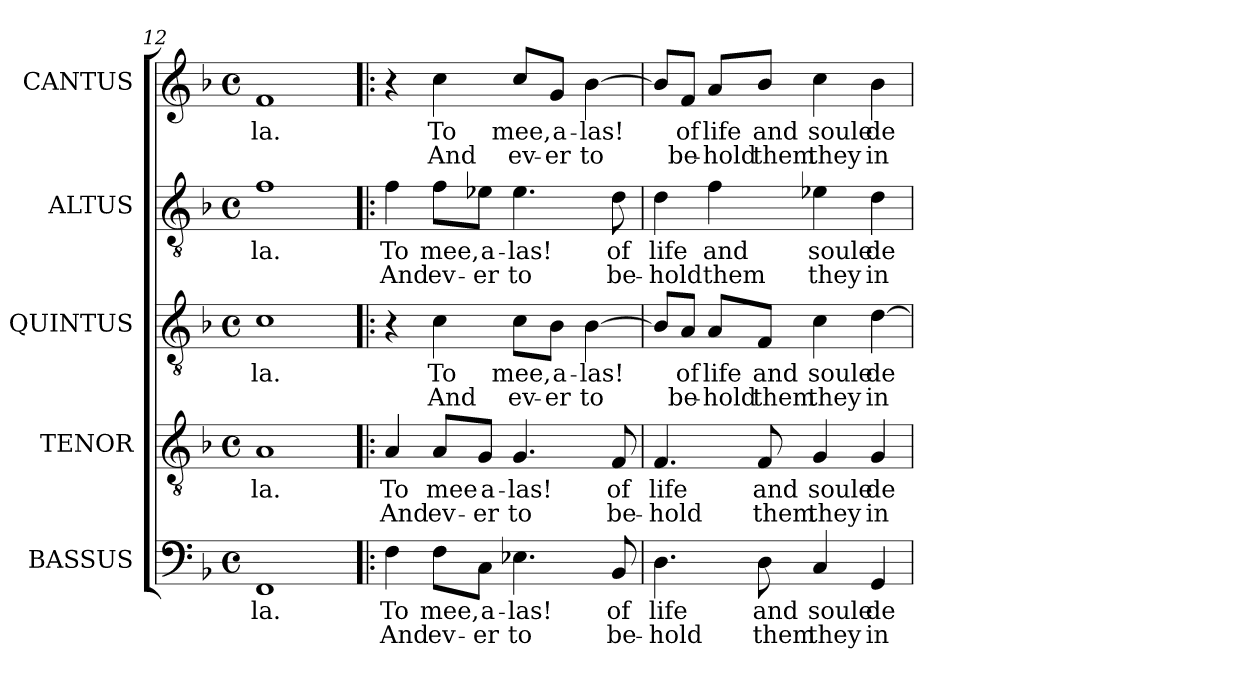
**kern	**text	**text	**kern	**text	**text	**kern	**text	**text	**kern	**text	**text	**kern	**text	**text
*part5	*part5	*part5	*part4	*part4	*part4	*part3	*part3	*part3	*part2	*part2	*part2	*part1	*part1	*part1
*staff5	*staff5	*staff5	*staff4	*staff4	*staff4	*staff3	*staff3	*staff3	*staff2	*staff2	*staff2	*staff1	*staff1	*staff1
*I"BASSUS	*	*	*I"TENOR	*	*	*I"QUINTUS	*	*	*I"ALTUS	*	*	*I"CANTUS	*	*
*I'B	*	*	*I'T	*	*	*	*	*	*I'A.	*	*	*I'S	*	*
*clefF4	*	*	*clefGv2	*	*	*clefGv2	*	*	*clefGv2	*	*	*clefG2	*	*
*	*	*	*ITrd7c12	*	*	*ITrd7c12	*	*	*ITrd7c12	*	*	*	*	*
*k[b-]	*	*	*k[b-]	*	*	*k[b-]	*	*	*k[b-]	*	*	*k[b-]	*	*
*F:	*	*	*F:	*	*	*F:	*	*	*F:	*	*	*F:	*	*
*M4/4	*	*	*M4/4	*	*	*M4/4	*	*	*M4/4	*	*	*M4/4	*	*
*met(c)	*	*	*met(c)	*	*	*met(c)	*	*	*met(c)	*	*	*met(c)	*	*
=12	=12	=12	=12	=12	=12	=12	=12	=12	=12	=12	=12	=12	=12	=12
!	!LO:LY:b:color=#000000	!	!	!	!	!	!	!	!	!	!	!	!	!
!	!	!	!	!LO:LY:b:color=#000000	!	!	!	!	!	!	!	!	!	!
!	!	!	!	!	!	!	!LO:LY:b:color=#000000	!	!	!	!	!	!	!
!	!	!	!	!	!	!	!	!	!	!LO:LY:b:color=#000000	!	!	!	!
!	!	!	!	!	!	!	!	!	!	!	!	!	!LO:LY:b:color=#000000	!
1FFi	la.	.	1AAi	la.	.	1Ci	la.	.	1Fi	la.	.	1fi	la.	.
=13!|:	=13!|:	=13!|:	=13!|:	=13!|:	=13!|:	=13!|:	=13!|:	=13!|:	=13!|:	=13!|:	=13!|:	=13!|:	=13!|:	=13!|:
!	!LO:LY:b:color=#000000	!LO:LY:b:color=#000000	!	!	!	!	!	!	!	!	!	!	!	!
!	!	!	!	!LO:LY:b:color=#000000	!LO:LY:b:color=#000000	!	!	!	!	!	!	!	!	!
!	!	!	!	!	!	!	!	!	!	!LO:LY:b:color=#000000	!LO:LY:b:color=#000000	!	!	!
4Fi\	To	And	4AAi/	To	And	4r	.	.	4Fi\	To	And	4r	.	.
!	!LO:LY:b:color=#000000	!LO:LY:b:color=#000000	!	!	!	!	!	!	!	!	!	!	!	!
!	!	!	!	!LO:LY:b:color=#000000	!LO:LY:b:color=#000000	!	!	!	!	!	!	!	!	!
!	!	!	!	!	!	!	!LO:LY:b:color=#000000	!LO:LY:b:color=#000000	!	!	!	!	!	!
!	!	!	!	!	!	!	!	!	!	!LO:LY:b:color=#000000	!LO:LY:b:color=#000000	!	!	!
!	!	!	!	!	!	!	!	!	!	!	!	!	!LO:LY:b:color=#000000	!LO:LY:b:color=#000000
8Fi\L	mee,	ev-	8AAi/L	mee	ev-	4Ci\	To	And	8Fi\L	mee,	ev-	4cci\	To	And
!	!LO:LY:b:color=#000000	!LO:LY:b:color=#000000	!	!	!	!	!	!	!	!	!	!	!	!
!	!	!	!	!LO:LY:b:color=#000000	!LO:LY:b:color=#000000	!	!	!	!	!	!	!	!	!
!	!	!	!	!	!	!	!	!	!	!LO:LY:b:color=#000000	!LO:LY:b:color=#000000	!	!	!
8Ci\J	a-	-er	8GGi/J	a-	-er	.	.	.	8E-Xi\J	a-	-er	.	.	.
!	!LO:LY:b:color=#000000	!LO:LY:b:color=#000000	!	!	!	!	!	!	!	!	!	!	!	!
!	!	!	!	!LO:LY:b:color=#000000	!LO:LY:b:color=#000000	!	!	!	!	!	!	!	!	!
!	!	!	!	!	!	!	!LO:LY:b:color=#000000	!LO:LY:b:color=#000000	!	!	!	!	!	!
!	!	!	!	!	!	!	!	!	!	!LO:LY:b:color=#000000	!LO:LY:b:color=#000000	!	!	!
!	!	!	!	!	!	!	!	!	!	!	!	!	!LO:LY:b:color=#000000	!LO:LY:b:color=#000000
4.E-Xi\	-las!	to	4.GGi/	-las!	to	8Ci\L	mee,	ev-	4.E-i\	-las!	to	8cci/L	mee,	ev-
!	!	!	!	!	!	!	!LO:LY:b:color=#000000	!LO:LY:b:color=#000000	!	!	!	!	!	!
!	!	!	!	!	!	!	!	!	!	!	!	!	!LO:LY:b:color=#000000	!LO:LY:b:color=#000000
.	.	.	.	.	.	8BB-i\J	a-	-er	.	.	.	8gi/J	a-	-er
!	!	!	!	!	!	!	!LO:LY:b:color=#000000	!LO:LY:b:color=#000000	!	!	!	!	!	!
!	!	!	!	!	!	!	!	!	!	!	!	!	!LO:LY:b:color=#000000	!LO:LY:b:color=#000000
.	.	.	.	.	.	[>4BB-i\	-las!	to	.	.	.	[>4b-i\	-las!	to
!	!LO:LY:b:color=#000000	!LO:LY:b:color=#000000	!	!	!	!	!	!	!	!	!	!	!	!
!	!	!	!	!LO:LY:b:color=#000000	!LO:LY:b:color=#000000	!	!	!	!	!	!	!	!	!
!	!	!	!	!	!	!	!	!	!	!LO:LY:b:color=#000000	!LO:LY:b:color=#000000	!	!	!
8BB-i/	of	be-	8FFi/	of	be-	.	.	.	8Di\	of	be-	.	.	.
=14	=14	=14	=14	=14	=14	=14	=14	=14	=14	=14	=14	=14	=14	=14
!	!LO:LY:b:color=#000000	!LO:LY:b:color=#000000	!	!	!	!	!	!	!	!	!	!	!	!
!	!	!	!	!LO:LY:b:color=#000000	!LO:LY:b:color=#000000	!	!	!	!	!	!	!	!	!
!	!	!	!	!	!	!	!	!	!	!LO:LY:b:color=#000000	!LO:LY:b:color=#000000	!	!	!
4.Di\	life	-hold	4.FFi/	life	-hold	8BB-i/L]	.	.	4Di\	life	-hold	8b-i/L]	.	.
!	!	!	!	!	!	!	!LO:LY:b:color=#000000	!LO:LY:b:color=#000000	!	!	!	!	!	!
!	!	!	!	!	!	!	!	!	!	!	!	!	!LO:LY:b:color=#000000	!LO:LY:b:color=#000000
.	.	.	.	.	.	8AAi/J	of	be-	.	.	.	8fi/J	of	be-
!	!	!	!	!	!	!	!LO:LY:b:color=#000000	!LO:LY:b:color=#000000	!	!	!	!	!	!
!	!	!	!	!	!	!	!	!	!	!LO:LY:b:color=#000000	!LO:LY:b:color=#000000	!	!	!
!	!	!	!	!	!	!	!	!	!	!	!	!	!LO:LY:b:color=#000000	!LO:LY:b:color=#000000
.	.	.	.	.	.	8AAi/L	life	-hold	4Fi\	and	them	8ai/L	life	-hold
!	!LO:LY:b:color=#000000	!LO:LY:b:color=#000000	!	!	!	!	!	!	!	!	!	!	!	!
!	!	!	!	!LO:LY:b:color=#000000	!LO:LY:b:color=#000000	!	!	!	!	!	!	!	!	!
!	!	!	!	!	!	!	!LO:LY:b:color=#000000	!LO:LY:b:color=#000000	!	!	!	!	!	!
!	!	!	!	!	!	!	!	!	!	!	!	!	!LO:LY:b:color=#000000	!LO:LY:b:color=#000000
8Di\	and	them	8FFi/	and	them	8FFi/J	and	them	.	.	.	8b-i/J	and	them
!	!LO:LY:b:color=#000000	!LO:LY:b:color=#000000	!	!	!	!	!	!	!	!	!	!	!	!
!	!	!	!	!LO:LY:b:color=#000000	!LO:LY:b:color=#000000	!	!	!	!	!	!	!	!	!
!	!	!	!	!	!	!	!LO:LY:b:color=#000000	!LO:LY:b:color=#000000	!	!	!	!	!	!
!	!	!	!	!	!	!	!	!	!	!LO:LY:b:color=#000000	!LO:LY:b:color=#000000	!	!	!
!	!	!	!	!	!	!	!	!	!	!	!	!	!LO:LY:b:color=#000000	!LO:LY:b:color=#000000
4Ci/	soule	they	4GGi/	soule	they	4Ci\	soule	they	4E-Xi\	soule	they	4cci\	soule	they
!	!LO:LY:b:color=#000000	!LO:LY:b:color=#000000	!	!	!	!	!	!	!	!	!	!	!	!
!	!	!	!	!LO:LY:b:color=#000000	!LO:LY:b:color=#000000	!	!	!	!	!	!	!	!	!
!	!	!	!	!	!	!	!LO:LY:b:color=#000000	!LO:LY:b:color=#000000	!	!	!	!	!	!
!	!	!	!	!	!	!	!	!	!	!LO:LY:b:color=#000000	!LO:LY:b:color=#000000	!	!	!
!	!	!	!	!	!	!	!	!	!	!	!	!	!LO:LY:b:color=#000000	!LO:LY:b:color=#000000
4GGi/	de-	in-	4GGi/	de-	in-	[>4Di\	de-	in-	4Di\	de-	in-	4b-i\	de-	in-
=	=	=	=	=	=	=	=	=	=	=	=	=	=	=
*-	*-	*-	*-	*-	*-	*-	*-	*-	*-	*-	*-	*-	*-	*-
